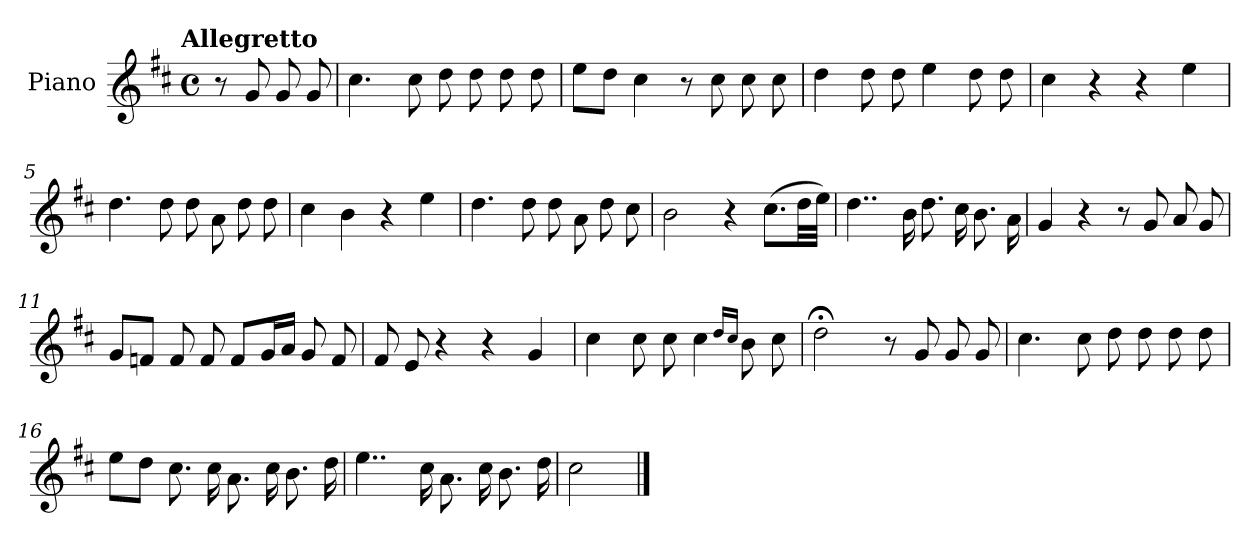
**kern
*part1
*staff1
*I"Piano
*I'Pno.
*clefG2
*k[f#c#]
!!LO:TX:omd:t=Allegretto
*M4/4
*met(c)
*MM116
=
8r
8g/
8g/
8g/
=1
4.cc#\
8cc#\
8dd\
8dd\
8dd\
8dd\
=2
8ee\L
8dd\J
4cc#\
8r
8cc#\
8cc#\
8cc#\
=3
4dd\
8dd\
8dd\
4ee\
8dd\
8dd\
!!LO:LB:g=z
=4
4cc#\
4r
4r
4ee\
=5
4.dd\
8dd\
8dd\
8a\
8dd\
8dd\
=6
4cc#\
4b\
4r
4ee\
=7
4.dd\
8dd\
8dd\
8a\
8dd\
8cc#\
=8
2b\
4r
(>8.cc#\L
32dd\LL
32ee\JJJ)
=9
4..dd\
16b\
8.dd\
16cc#\
8.b\
16a\
!!LO:LB:g=z
=10
4g/
4r
8r
8g/
8a/
8g/
=11
8g/L
8fn/J
8f/
8f/
8f/L
16g/L
16a/JJ
8g/
8f/
=12
8f#/
8e/
4r
4r
4g/
=13
4cc#\
8cc#\
8cc#\
4cc#\
16qqdd/LL
16qqcc#/JJ
8b\
8cc#\
=14
2dd;<\
8r
8g/
8g/
8g/
!!LO:LB:g=z
=15
4.cc#\
8cc#\
8dd\
8dd\
8dd\
8dd\
=16
8ee\L
8dd\J
8.cc#\
16cc#\
8.a\
16cc#\
8.b\
16dd\
=17
4..ee\
16cc#\
8.a\
16cc#\
8.b\
16dd\
=18
2cc#\
==
*-
